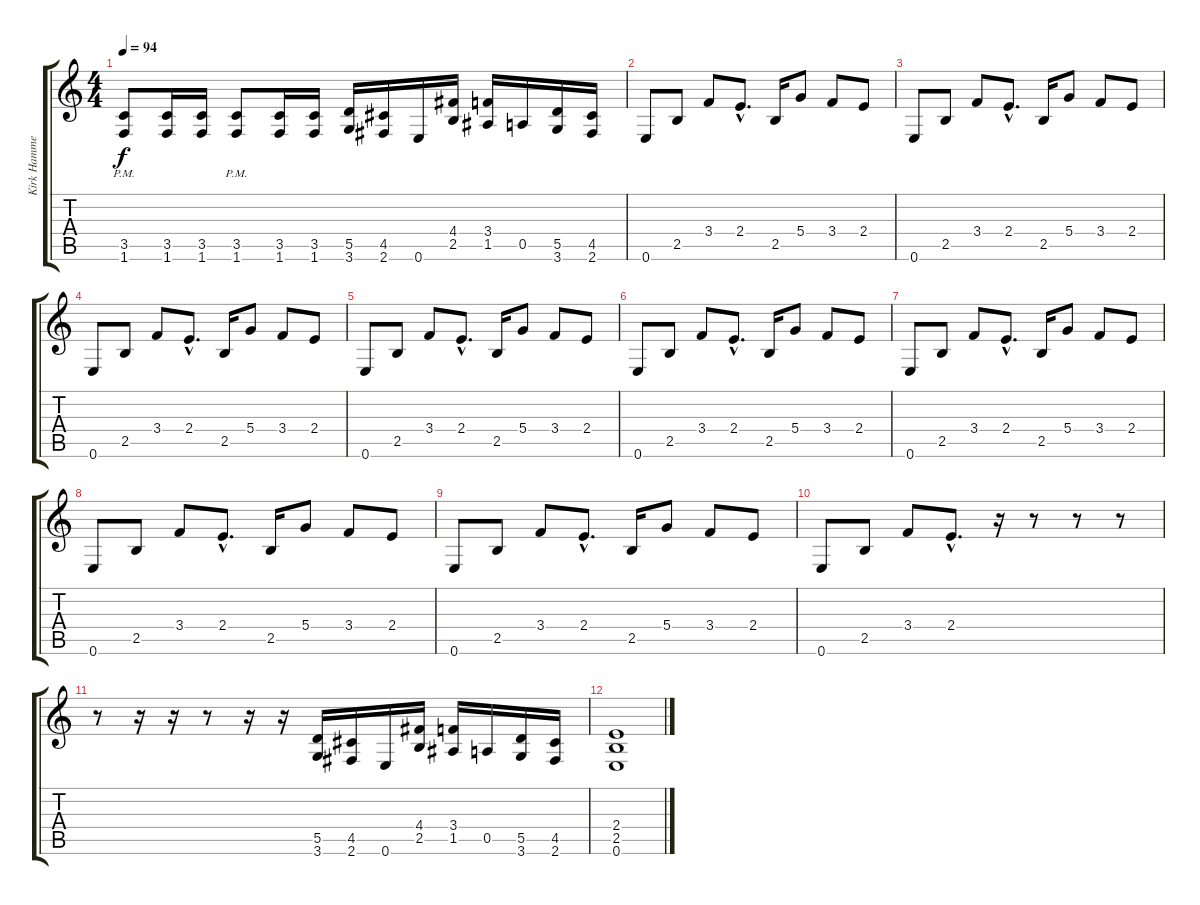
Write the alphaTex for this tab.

\track ("Kirk Hammett" "Kirk Hamme") {instrument distortionguitar}
\staff {score tabs}
\tuning (E4 B3 G3 D3 A2 E2) {hide}
\ts (4 4)
\tempo 94
\clef g2
\ks c
(3.5{pm} 1.6).8{dy f} (3.5 1.6).16 (3.5 1.6).16 (3.5{pm} 1.6).8 (3.5 1.6).16 (3.5 1.6).16 (5.5 3.6).16 (4.5 2.6).16 0.6.16 (4.4 2.5).16 (3.4 1.5).16 0.5.16 (5.5 3.6).16 (4.5 2.6).16 |
0.6.8{instrument electricguitarclean} 2.5.8 3.4.8 2.4{hac}.8{d} 2.5.16 5.4.8 3.4.8 2.4.8 |
0.6.8 2.5.8 3.4.8 2.4{hac}.8{d} 2.5.16 5.4.8 3.4.8 2.4.8 |
0.6.8 2.5.8 3.4.8 2.4{hac}.8{d} 2.5.16 5.4.8 3.4.8 2.4.8 |
0.6.8 2.5.8 3.4.8 2.4{hac}.8{d} 2.5.16 5.4.8 3.4.8 2.4.8 |
0.6.8 2.5.8 3.4.8 2.4{hac}.8{d} 2.5.16 5.4.8 3.4.8 2.4.8 |
0.6.8 2.5.8 3.4.8 2.4{hac}.8{d} 2.5.16 5.4.8 3.4.8 2.4.8 |
0.6.8 2.5.8 3.4.8 2.4{hac}.8{d} 2.5.16 5.4.8 3.4.8 2.4.8 |
0.6.8 2.5.8 3.4.8 2.4{hac}.8{d} 2.5.16 5.4.8 3.4.8 2.4.8 |
0.6.8 2.5.8 3.4.8 2.4{hac}.8{d} r.16 r.8 r.8 r.8 |
r.8 r.16 r.16 r.8 r.16 r.16 (5.5 3.6).16{instrument distortionguitar} (4.5 2.6).16 0.6.16 (4.4 2.5).16 (3.4 1.5).16 0.5.16 (5.5 3.6).16 (4.5 2.6).16 |
(2.4 2.5 0.6).1
